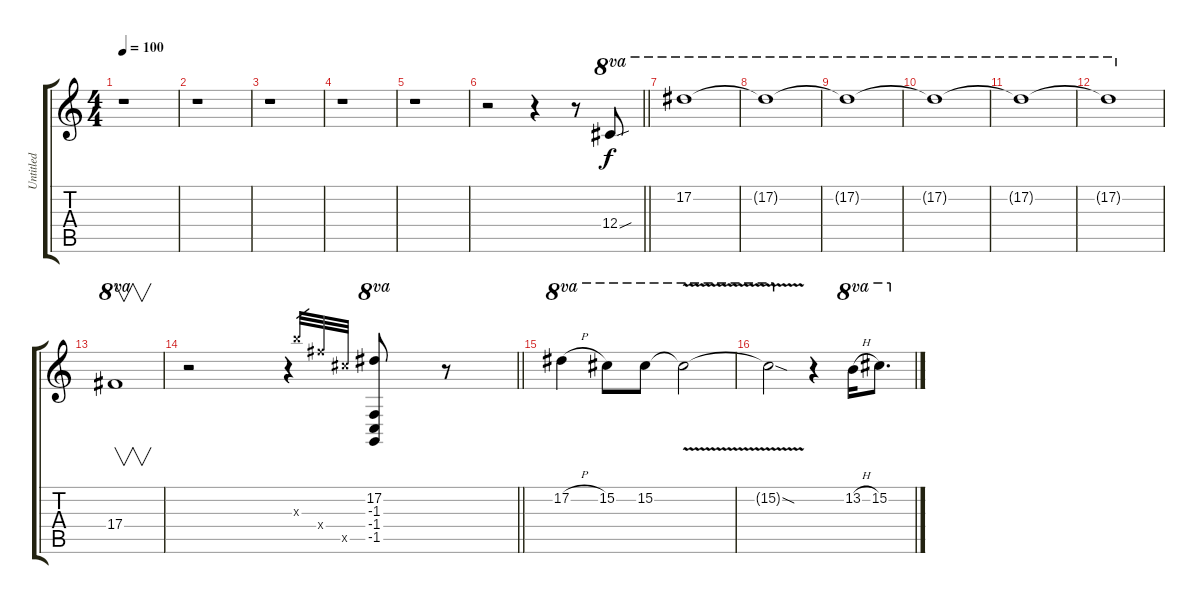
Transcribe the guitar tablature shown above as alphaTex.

\track ("Untitled" "Untitled") {instrument distortionguitar}
\staff {score tabs}
\tuning (Eb4 Bb3 Gb3 Db3 Ab2 Eb2) {hide}
\ts (4 4)
\tempo 100
\clef g2
\ks c
r.1{dy f instrument distortionguitar} |
r.1 |
r.1 |
r.1 |
r.1 |
\barLineRight lightlight
r.2 r.4 r.8 12.4{sou}.8{ot 8va} |
17.2.1{ot 8va} |
17.2{t}.1{ot 8va} |
17.2{t}.1{ot 8va} |
17.2{t}.1{ot 8va} |
17.2{t}.1{ot 8va} |
17.2{t}.1{ot 8va} |
17.4.1{v ot 8va} |
\barLineRight lightlight
r.2 r.4 17.3{x}.32{gr} 17.4{x}.32{gr} 17.5{x}.32{gr} (17.2 -1.3 -1.4 -1.5).8{ot 8va} r.8 |
17.2{h}.4{ot 8va} 15.2.8{ot 8va} 15.2.8{ot 8va} 15.2{v t}.2{ot 8va} |
15.2{sod t}.2{ot 8va} r.4 13.2{h}.16{ot 8va} 15.2.8{d ot 8va}
